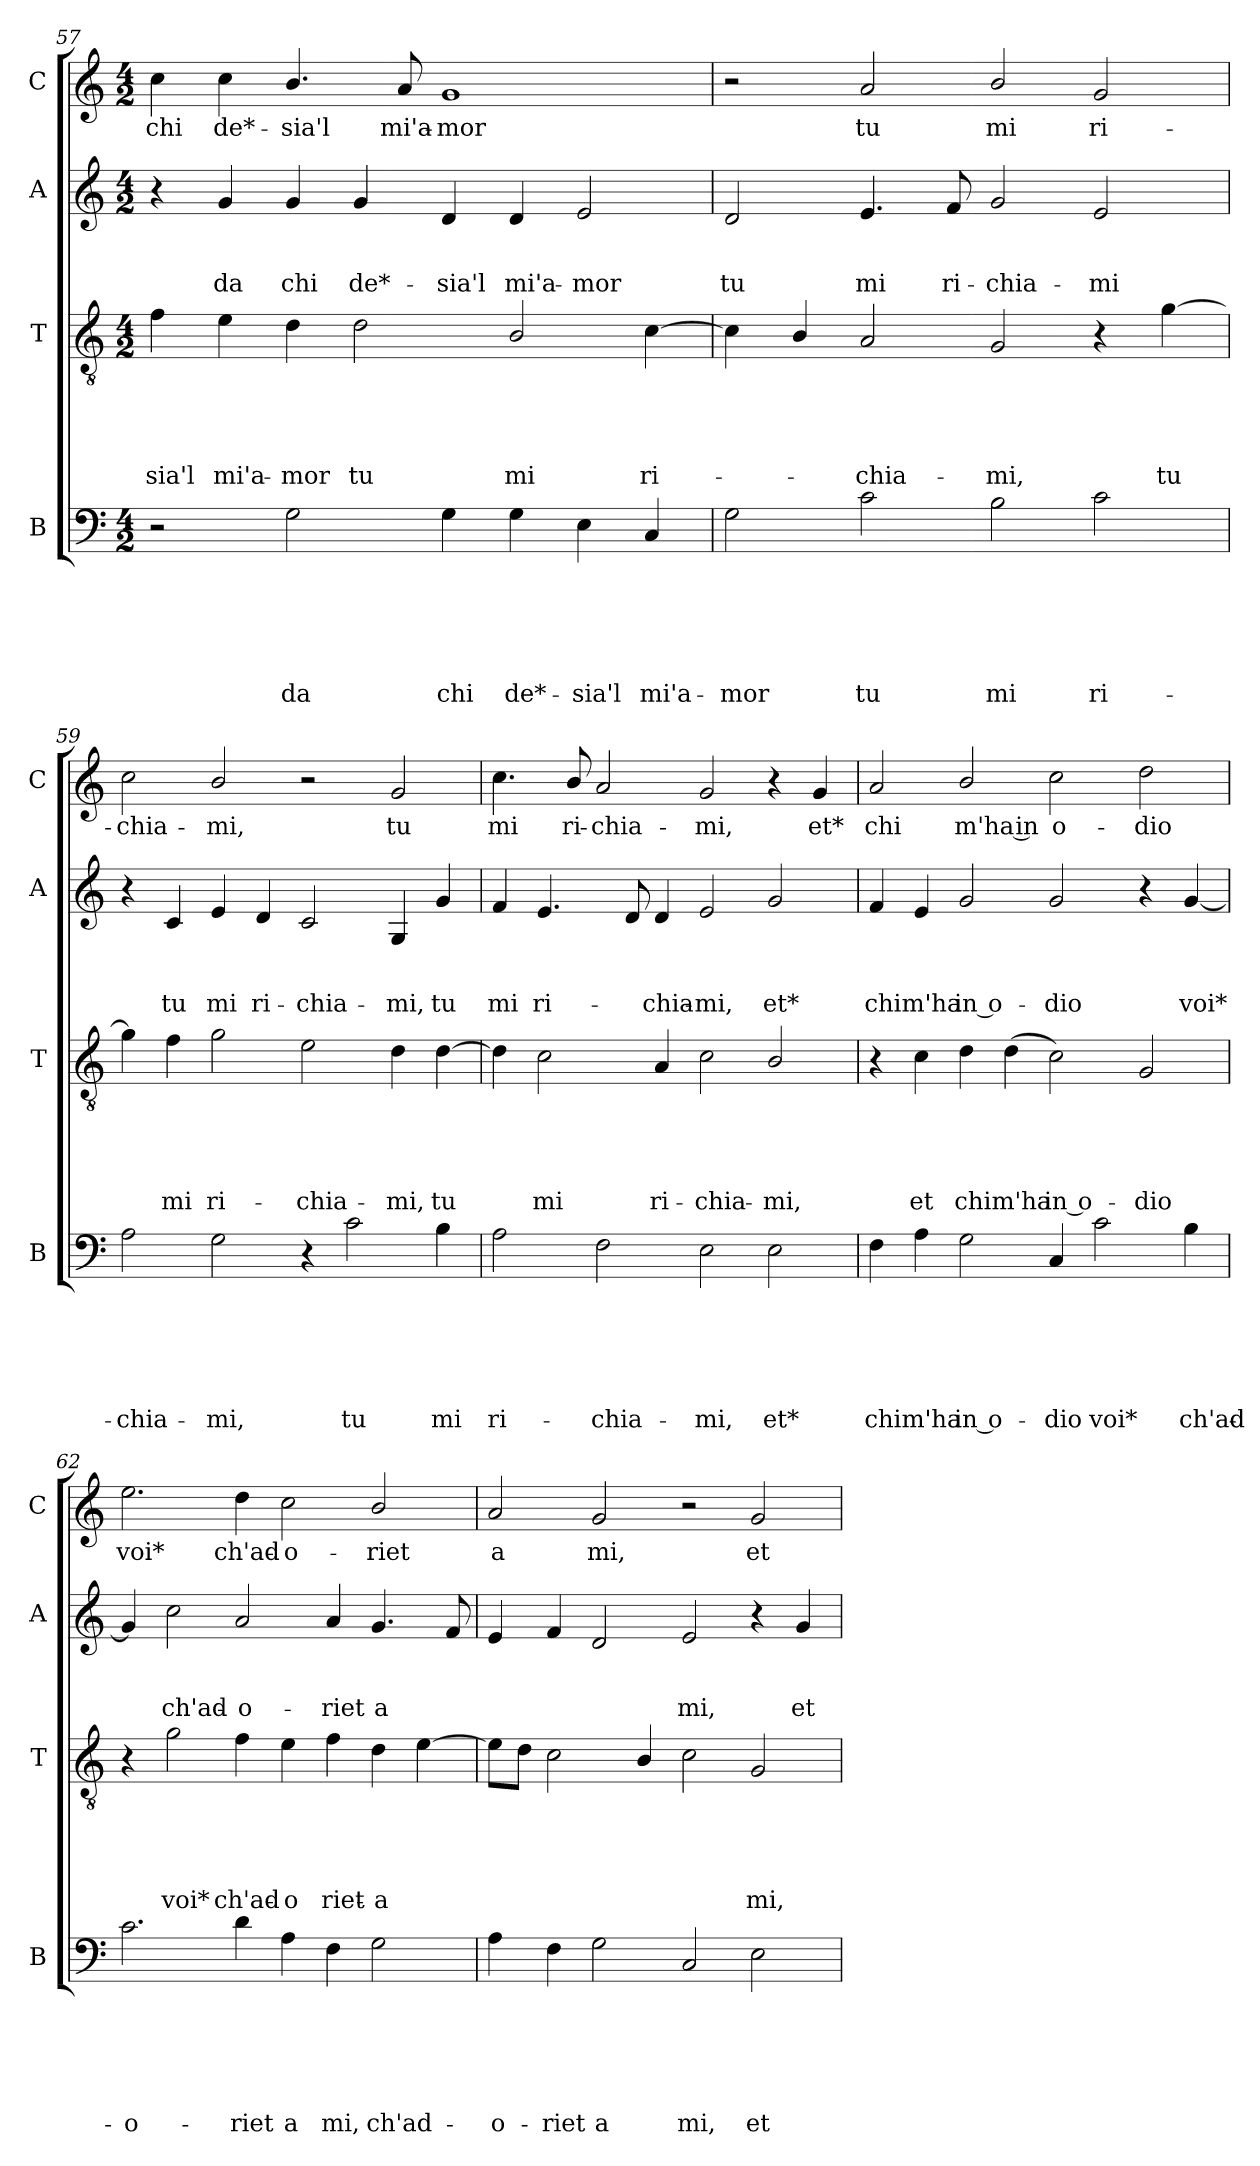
**kern	**text	**text	**text	**text	**text	**text	**kern	**text	**text	**text	**text	**text	**kern	**text	**text	**text	**kern	**text
*part4	*part4	*part4	*part4	*part4	*part4	*part4	*part3	*part3	*part3	*part3	*part3	*part3	*part2	*part2	*part2	*part2	*part1	*part1
*staff4	*staff4	*staff4	*staff4	*staff4	*staff4	*staff4	*staff3	*staff3	*staff3	*staff3	*staff3	*staff3	*staff2	*staff2	*staff2	*staff2	*staff1	*staff1
*I"B	*	*	*	*	*	*	*I"T	*	*	*	*	*	*I"A	*	*	*	*I"C	*
*I'B	*	*	*	*	*	*	*I'T	*	*	*	*	*	*I'A	*	*	*	*I'C	*
!!LO:LB:g=z
*clefF4	*	*	*	*	*	*	*clefGv2	*	*	*	*	*	*clefG2	*	*	*	*clefG2	*
*k[]	*	*	*	*	*	*	*k[]	*	*	*	*	*	*k[]	*	*	*	*k[]	*
*C:	*	*	*	*	*	*	*C:	*	*	*	*	*	*C:	*	*	*	*C:	*
*M4/2	*	*	*	*	*	*	*M4/2	*	*	*	*	*	*M4/2	*	*	*	*M4/2	*
=57	=57	=57	=57	=57	=57	=57	=57	=57	=57	=57	=57	=57	=57	=57	=57	=57	=57	=57
!	!	!	!	!	!	!	!	!	!	!	!	!LO:LY:b	!	!	!	!	!	!LO:LY:b
2r	.	.	.	.	.	.	4f\	.	.	.	.	sia'l	4r	.	.	.	4cc\	chi
!	!	!	!	!	!	!	!	!	!	!	!	!LO:LY:b	!	!	!	!LO:LY:b	!	!LO:LY:b
.	.	.	.	.	.	.	4e\	.	.	.	.	mi'a-	4g/	.	.	da	4cc\	de*-
!	!	!	!	!	!	!LO:LY:b	!	!	!	!	!	!LO:LY:b:rj	!	!	!	!LO:LY:b	!	!LO:LY:b:rj
2G\	.	.	.	.	.	da	4d\	.	.	.	.	-mor	4g/	.	.	chi	4.b/	-sia'l
!	!	!	!	!	!	!	!	!	!	!	!	!LO:LY:b	!	!	!	!LO:LY:b	!	!
.	.	.	.	.	.	.	2d\	.	.	.	.	tu	4g/	.	.	de*-	.	.
!	!	!	!	!	!	!	!	!	!	!	!	!	!	!	!	!	!	!LO:LY:b
.	.	.	.	.	.	.	.	.	.	.	.	.	.	.	.	.	8a/	mi'a-
!	!	!	!	!	!	!LO:LY:b	!	!	!	!	!	!	!	!	!	!LO:LY:b	!	!LO:LY:b
4G\	.	.	.	.	.	chi	.	.	.	.	.	.	4d/	.	.	-sia'l	1g	-mor
!	!	!	!	!	!	!LO:LY:b	!	!	!	!	!	!LO:LY:b	!	!	!	!LO:LY:b	!	!
4G\	.	.	.	.	.	de*-	2B/	.	.	.	.	mi	4d/	.	.	mi'a-	.	.
!	!	!	!	!	!	!LO:LY:b	!	!	!	!	!	!	!	!	!	!LO:LY:b:rj	!	!
4E\	.	.	.	.	.	-sia'l	.	.	.	.	.	.	2e/	.	.	-mor	.	.
!	!	!	!	!	!	!LO:LY:b	!	!	!	!	!	!LO:LY:b	!	!	!	!	!	!
4C/	.	.	.	.	.	mi'a-	[>4c\	.	.	.	.	ri-	.	.	.	.	.	.
=58	=58	=58	=58	=58	=58	=58	=58	=58	=58	=58	=58	=58	=58	=58	=58	=58	=58	=58
!	!	!	!	!	!	!LO:LY:b	!	!	!	!	!	!	!	!	!	!LO:LY:b	!	!
2G\	.	.	.	.	.	-mor	4c\]	.	.	.	.	.	2d/	.	.	tu	2r	.
.	.	.	.	.	.	.	4B/	.	.	.	.	.	.	.	.	.	.	.
!	!	!	!	!	!	!LO:LY:b	!	!	!	!	!	!LO:LY:b	!	!	!	!LO:LY:b	!	!LO:LY:b
2c\	.	.	.	.	.	tu	2A/	.	.	.	.	-chia-	4.e/	.	.	mi	2a/	tu
!	!	!	!	!	!	!	!	!	!	!	!	!	!	!	!	!LO:LY:b	!	!
.	.	.	.	.	.	.	.	.	.	.	.	.	8f/	.	.	ri-	.	.
!	!	!	!	!	!	!LO:LY:b	!	!	!	!	!	!LO:LY:b	!	!	!	!LO:LY:b	!	!LO:LY:b
2B\	.	.	.	.	.	mi	2G/	.	.	.	.	-mi,	2g/	.	.	-chia-	2b/	mi
!	!	!	!	!	!	!LO:LY:b	!	!	!	!	!	!	!	!	!	!LO:LY:b	!	!LO:LY:b
2c\	.	.	.	.	.	ri-	4r	.	.	.	.	.	2e/	.	.	-mi	2g/	ri-
!	!	!	!	!	!	!	!	!	!	!	!	!LO:LY:b	!	!	!	!	!	!
.	.	.	.	.	.	.	[>4g\	.	.	.	.	tu	.	.	.	.	.	.
=59	=59	=59	=59	=59	=59	=59	=59	=59	=59	=59	=59	=59	=59	=59	=59	=59	=59	=59
!	!	!	!	!	!	!LO:LY:b	!	!	!	!	!	!	!	!	!	!	!	!LO:LY:b
2A\	.	.	.	.	.	-chia-	4g\]	.	.	.	.	.	4r	.	.	.	2cc\	-chia-
!	!	!	!	!	!	!	!	!	!	!	!	!LO:LY:b	!	!	!	!LO:LY:b	!	!
.	.	.	.	.	.	.	4f\	.	.	.	.	mi	4c/	.	.	tu	.	.
!	!	!	!	!	!	!LO:LY:b	!	!	!	!	!	!LO:LY:b	!	!	!	!LO:LY:b	!	!LO:LY:b
2G\	.	.	.	.	.	-mi,	2g\	.	.	.	.	ri-	4e/	.	.	mi	2b/	-mi,
!	!	!	!	!	!	!	!	!	!	!	!	!	!	!	!	!LO:LY:b	!	!
.	.	.	.	.	.	.	.	.	.	.	.	.	4d/	.	.	ri-	.	.
!	!	!	!	!	!	!	!	!	!	!	!	!LO:LY:b	!	!	!	!LO:LY:b	!	!
4r	.	.	.	.	.	.	2e\	.	.	.	.	-chia-	2c/	.	.	-chia-	2r	.
!	!	!	!	!	!	!LO:LY:b	!	!	!	!	!	!	!	!	!	!	!	!
2c\	.	.	.	.	.	tu	.	.	.	.	.	.	.	.	.	.	.	.
!	!	!	!	!	!	!	!	!	!	!	!	!LO:LY:b	!	!	!	!LO:LY:b	!	!LO:LY:b
.	.	.	.	.	.	.	4d\	.	.	.	.	-mi,	4G/	.	.	-mi,	2g/	tu
!	!	!	!	!	!	!LO:LY:b	!	!	!	!	!	!LO:LY:b	!	!	!	!LO:LY:b	!	!
4B\	.	.	.	.	.	mi	[<4d\	.	.	.	.	tu	4g/	.	.	tu	.	.
!!LO:LB:g=z
=60	=60	=60	=60	=60	=60	=60	=60	=60	=60	=60	=60	=60	=60	=60	=60	=60	=60	=60
!	!	!	!	!	!	!LO:LY:b	!	!	!	!	!	!	!	!	!	!LO:LY:b	!	!LO:LY:b
2A\	.	.	.	.	.	ri-	4d\]	.	.	.	.	.	4f/	.	.	mi	4.cc\	mi
!	!	!	!	!	!	!	!	!	!	!	!	!LO:LY:b	!	!	!	!LO:LY:b	!	!
.	.	.	.	.	.	.	2c\	.	.	.	.	mi	4.e/	.	.	ri-	.	.
!	!	!	!	!	!	!	!	!	!	!	!	!	!	!	!	!	!	!LO:LY:b
.	.	.	.	.	.	.	.	.	.	.	.	.	.	.	.	.	8b/	ri-
!	!	!	!	!	!	!LO:LY:b	!	!	!	!	!	!	!	!	!	!	!	!LO:LY:b
2F\	.	.	.	.	.	-chia-	.	.	.	.	.	.	.	.	.	.	2a/	-chia-
.	.	.	.	.	.	.	.	.	.	.	.	.	8d/	.	.	.	.	.
!	!	!	!	!	!	!	!	!	!	!	!	!LO:LY:b	!	!	!	!LO:LY:b	!	!
.	.	.	.	.	.	.	4A/	.	.	.	.	ri-	4d/	.	.	-chia-	.	.
!	!	!	!	!	!	!LO:LY:b	!	!	!	!	!	!LO:LY:b	!	!	!	!LO:LY:b	!	!LO:LY:b
2E\	.	.	.	.	.	-mi,	2c\	.	.	.	.	-chia-	2e/	.	.	-mi,	2g/	-mi,
!	!	!	!	!	!	!LO:LY:b	!	!	!	!	!	!LO:LY:b	!	!	!	!LO:LY:b	!	!
2E\	.	.	.	.	.	et*	2B/	.	.	.	.	-mi,	2g/	.	.	et*	4r	.
!	!	!	!	!	!	!	!	!	!	!	!	!	!	!	!	!	!	!LO:LY:b
.	.	.	.	.	.	.	.	.	.	.	.	.	.	.	.	.	4g/	et*
=61	=61	=61	=61	=61	=61	=61	=61	=61	=61	=61	=61	=61	=61	=61	=61	=61	=61	=61
!	!	!	!	!	!	!LO:LY:b	!	!	!	!	!	!	!	!	!	!LO:LY:b	!	!LO:LY:b
4F\	.	.	.	.	.	chi	4r	.	.	.	.	.	4f/	.	.	chi	2a/	chi
!	!	!	!	!	!	!LO:LY:b:rj	!	!	!	!	!	!LO:LY:b	!	!	!	!LO:LY:b:rj	!	!
4A\	.	.	.	.	.	m'ha	4c\	.	.	.	.	et	4e/	.	.	m'ha	.	.
!	!	!	!	!	!	!LO:LY:b:rj	!	!	!	!	!	!LO:LY:b	!	!	!	!LO:LY:b:rj	!	!LO:LY:b:rj
2G\	.	.	.	.	.	in o-	4d\	.	.	.	.	chi	2g/	.	.	in o-	2b/	m'ha in
!	!	!	!	!	!	!	!	!	!	!	!	!LO:LY:b:rj	!	!	!	!	!	!
.	.	.	.	.	.	.	(<4d\	.	.	.	.	m'ha	.	.	.	.	.	.
!	!	!	!	!	!	!LO:LY:b	!	!	!	!	!	!LO:LY:b:rj	!	!	!	!LO:LY:b	!	!LO:LY:b
4C/	.	.	.	.	.	-dio	2c\)	.	.	.	.	in o-	2g/	.	.	-dio	2cc\	o-
!	!	!	!	!	!	!LO:LY:b	!	!	!	!	!	!	!	!	!	!	!	!
2c\	.	.	.	.	.	voi*	.	.	.	.	.	.	.	.	.	.	.	.
!	!	!	!	!	!	!	!	!	!	!	!	!LO:LY:b	!	!	!	!	!	!LO:LY:b
.	.	.	.	.	.	.	2G/	.	.	.	.	-dio	4r	.	.	.	2dd\	-dio
!	!	!	!	!	!	!LO:LY:b	!	!	!	!	!	!	!	!	!	!LO:LY:b	!	!
4B\	.	.	.	.	.	ch'ad-	.	.	.	.	.	.	[<4g/	.	.	voi*	.	.
=62	=62	=62	=62	=62	=62	=62	=62	=62	=62	=62	=62	=62	=62	=62	=62	=62	=62	=62
!	!	!	!	!	!	!LO:LY:b	!	!	!	!	!	!	!	!	!	!	!	!LO:LY:b
2.c\	.	.	.	.	.	-o-	4r	.	.	.	.	.	4g/]	.	.	.	2.ee\	voi*
!	!	!	!	!	!	!	!	!	!	!	!	!LO:LY:b	!	!	!	!LO:LY:b	!	!
.	.	.	.	.	.	.	2g\	.	.	.	.	voi*	2cc\	.	.	ch'ad-	.	.
!	!	!	!	!	!	!LO:LY:b:rj	!	!	!	!	!	!LO:LY:b	!	!	!	!LO:LY:b	!	!LO:LY:b
4d\	.	.	.	.	.	-riet	4f\	.	.	.	.	ch'ad-	2a/	.	.	-o-	4dd\	ch'ad-
!	!	!	!	!	!	!LO:LY:b	!	!	!	!	!	!LO:LY:b	!	!	!	!	!	!LO:LY:b
4A\	.	.	.	.	.	a	4e\	.	.	.	.	-o	.	.	.	.	2cc\	-o-
!	!	!	!	!	!	!LO:LY:b	!	!	!	!	!	!LO:LY:b:rj	!	!	!	!LO:LY:b:rj	!	!
4F\	.	.	.	.	.	mi,	4f\	.	.	.	.	riet-	4a/	.	.	-riet	.	.
!	!	!	!	!	!	!LO:LY:b	!	!	!	!	!	!LO:LY:b	!	!	!	!LO:LY:b	!	!LO:LY:b:rj
2G\	.	.	.	.	.	ch'ad-	4d\	.	.	.	.	-a	4.g/	.	.	a	2b/	-riet
.	.	.	.	.	.	.	[>4e\	.	.	.	.	.	.	.	.	.	.	.
.	.	.	.	.	.	.	.	.	.	.	.	.	8f/	.	.	.	.	.
!!LO:PB:g=z
=63	=63	=63	=63	=63	=63	=63	=63	=63	=63	=63	=63	=63	=63	=63	=63	=63	=63	=63
!	!	!	!	!	!	!LO:LY:b	!	!	!	!	!	!	!	!	!	!	!	!LO:LY:b
4A\	.	.	.	.	.	-o-	8e\L]	.	.	.	.	.	4e/	.	.	.	2a/	a
.	.	.	.	.	.	.	8d\J	.	.	.	.	.	.	.	.	.	.	.
!	!	!	!	!	!	!LO:LY:b:rj	!	!	!	!	!	!	!	!	!	!	!	!
4F\	.	.	.	.	.	-riet	2c\	.	.	.	.	.	4f/	.	.	.	.	.
!	!	!	!	!	!	!LO:LY:b	!	!	!	!	!	!	!	!	!	!	!	!LO:LY:b
2G\	.	.	.	.	.	a	.	.	.	.	.	.	2d/	.	.	.	2g/	mi,
.	.	.	.	.	.	.	4B/	.	.	.	.	.	.	.	.	.	.	.
!	!	!	!	!	!	!LO:LY:b	!	!	!	!	!	!	!	!	!	!LO:LY:b	!	!
2C/	.	.	.	.	.	mi,	2c\	.	.	.	.	.	2e/	.	.	mi,	2r	.
!	!	!	!	!	!	!LO:LY:b	!	!	!	!	!	!LO:LY:b	!	!	!	!	!	!LO:LY:b
2E\	.	.	.	.	.	et	2G/	.	.	.	.	mi,	4r	.	.	.	2g/	et
!	!	!	!	!	!	!	!	!	!	!	!	!	!	!	!	!LO:LY:b	!	!
.	.	.	.	.	.	.	.	.	.	.	.	.	4g/	.	.	et	.	.
=	=	=	=	=	=	=	=	=	=	=	=	=	=	=	=	=	=	=
*-	*-	*-	*-	*-	*-	*-	*-	*-	*-	*-	*-	*-	*-	*-	*-	*-	*-	*-
